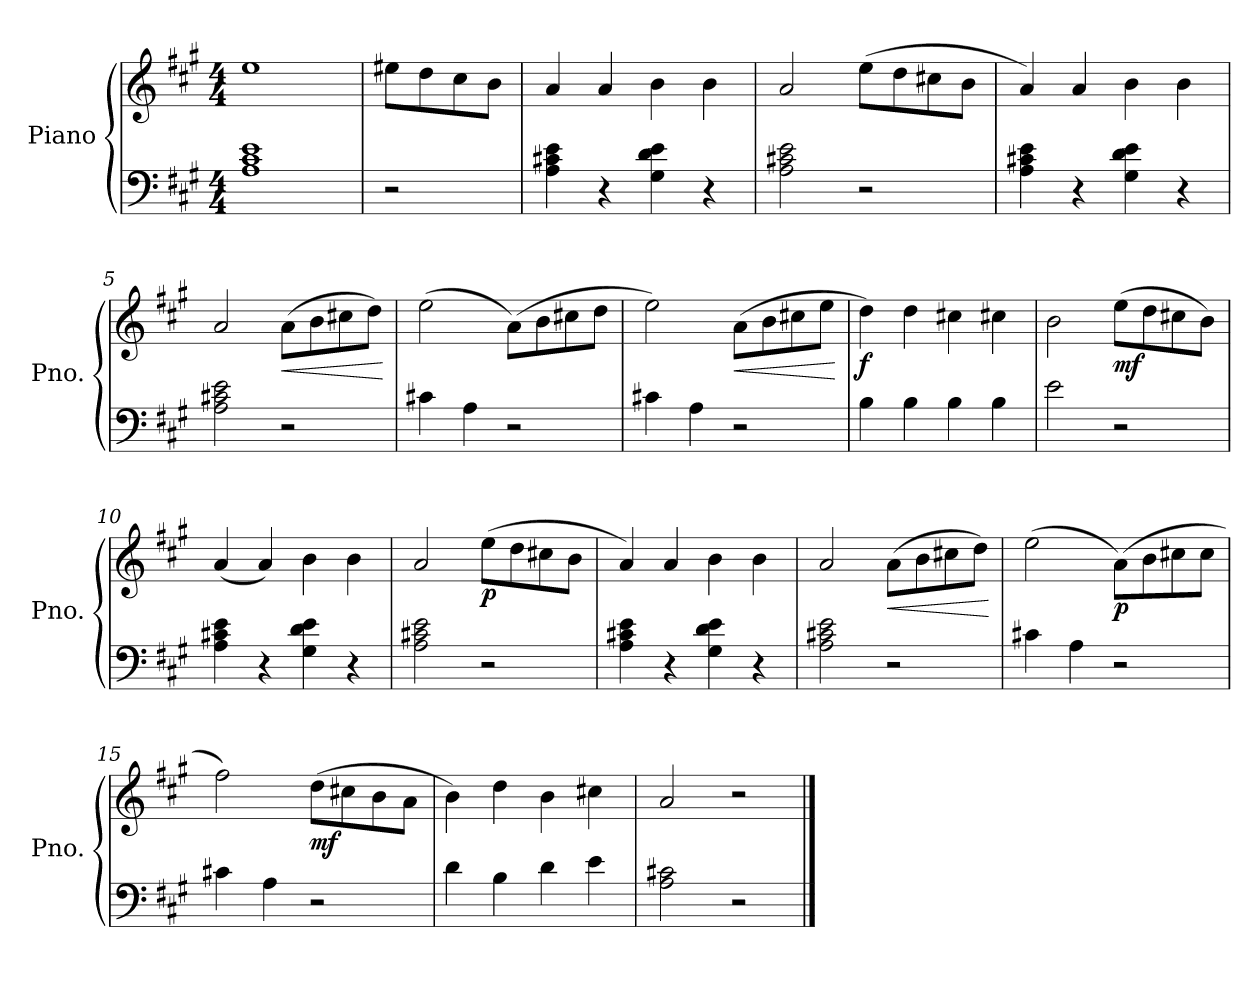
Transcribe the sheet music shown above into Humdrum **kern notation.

**kern	**kern	**dynam
*part1	*part1	*part1
*staff2	*staff1	*staff1/2
*I"Piano	*	*
*I'Pno.	*	*
*clefF4	*clefG2	*
*k[f#c#g#]	*k[f#c#g#]	*
*M4/4	*M4/4	*
=1	=1	=1
1A 1c# 1e	1ee	.
=1X1	=1X1	=1X1
2r	8ee#X\L	.
.	8dd\	.
.	8cc#\	.
.	8b\J	.
=2	=2	=2
4A\ 4c#X\ 4e\	4a/	.
4r	4a/	.
4G#\ 4d\ 4e\	4b\	.
4r	4b\	.
=3	=3	=3
2A\ 2c#X\ 2e\	2a/	.
2r	(8ee\L	.
.	8dd\	.
.	8cc#X\	.
.	8b\J	.
=4	=4	=4
4A\ 4c#X\ 4e\	4a/)	.
4r	4a/	.
4G#\ 4d\ 4e\	4b\	.
4r	4b\	.
=5	=5	=5
2A\ 2c#X\ 2e\	2a/	.
!	!	!LO:HP:b
2r	(8a\L	<
.	8b\	.
.	8cc#X\	.
.	8dd\J)	.
.	.	[
!!LO:LB:g=z
=6	=6	=6
4c#X\	(2ee\	.
4A\	.	.
2r	(8a\L)	.
.	8b\	.
.	8cc#X\	.
.	8dd\J	.
=7	=7	=7
4c#X\	2ee\)	.
4A\	.	.
!	!	!LO:HP:b
2r	(8a\L	<
.	8b\	.
.	8cc#X\	.
.	8ee\J	.
.	.	[
=8	=8	=8
!	!	!LO:DY:b
4B\	4dd\)	f
4B\	4dd\	.
4B\	4cc#X\	.
4B\	4cc#X\	.
=9	=9	=9
2e\	2b\	.
!	!	!LO:DY:b
2r	(8ee\L	mf
.	8dd\	.
.	8cc#X\	.
.	8b\J)	.
!!LO:LB:g=z
=10	=10	=10
4A\ 4c#X\ 4e\	(4a/	.
4r	4a/)	.
4G#\ 4d\ 4e\	4b\	.
4r	4b\	.
=11	=11	=11
2A\ 2c#X\ 2e\	2a/	.
!	!	!LO:DY:b
2r	(8ee\L	p
.	8dd\	.
.	8cc#X\	.
.	8b\J	.
=12	=12	=12
4A\ 4c#X\ 4e\	4a/)	.
4r	4a/	.
4G#\ 4d\ 4e\	4b\	.
4r	4b\	.
=13	=13	=13
2A\ 2c#X\ 2e\	2a/	.
!	!	!LO:HP:b
2r	(8a\L	<
.	8b\	.
.	8cc#X\	.
.	8dd\J)	.
.	.	[
!!LO:LB:g=z
=14	=14	=14
4c#X\	(2ee\	.
4A\	.	.
!	!	!LO:DY:b
2r	(8a\L)	p
.	8b\	.
.	8cc#X\	.
.	8cc#\J	.
=15	=15	=15
4c#X\	2ff#\)	.
4A\	.	.
!	!	!LO:DY:b
2r	(8dd\L	mf
.	8cc#X\	.
.	8b\	.
.	8a\J	.
=16	=16	=16
4d\	4b\)	.
4B\	4dd\	.
4d\	4b\	.
4e\	4cc#X\	.
=17	=17	=17
2A\ 2c#X\	2a/	.
2r	2r	.
==	==	==
*-	*-	*-
